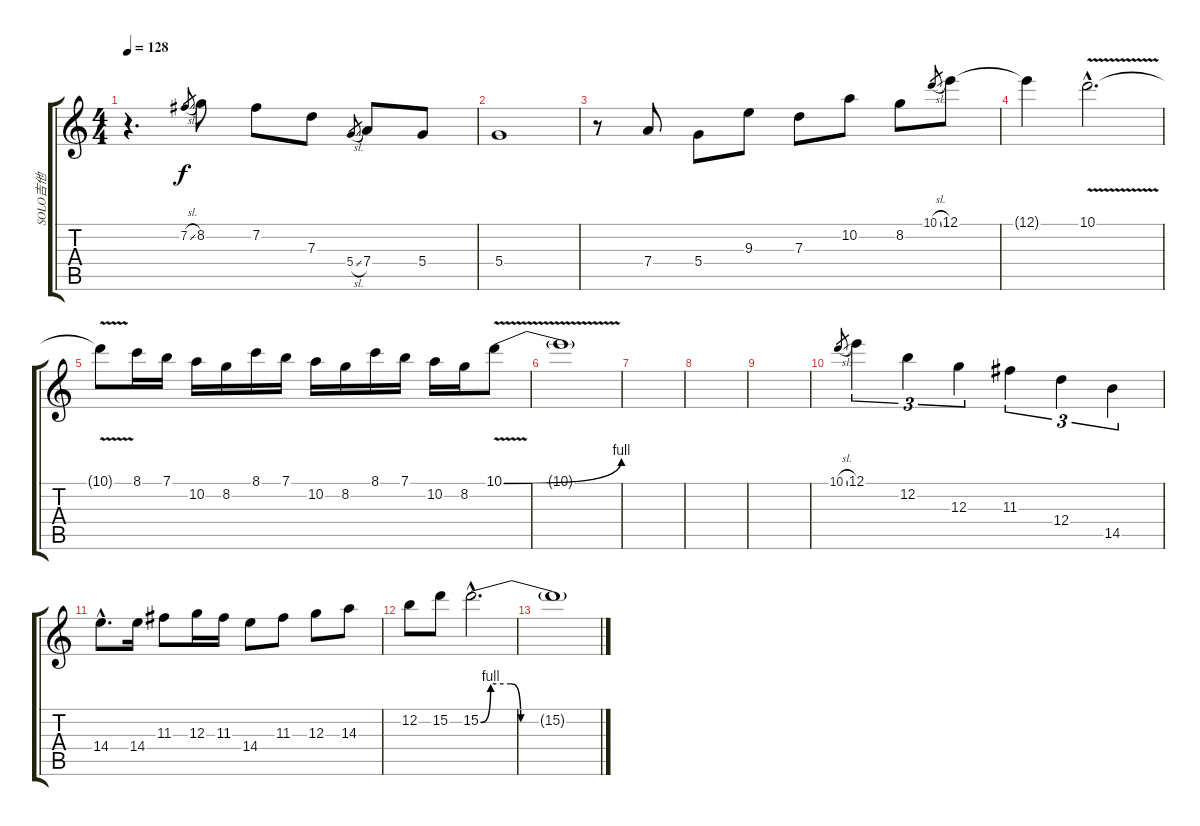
\track ("SOLO吉他" "SOLO吉他") {instrument distortionguitar}
\staff {score tabs}
\tuning (E4 B3 G3 D3 A2 E2) {hide}
\ts (4 4)
\tempo 128
\clef g2
\ks c
r.4{d dy f} 7.2{sl}.8{gr} 8.2.8 7.2.8 7.3.8 5.4{sl}.8{gr} 7.4.8 5.4.8 |
5.4.1 |
r.8 7.4.8 5.4.8 9.3.8 7.3.8 10.2.8 8.2.8 10.1{sl}.8{gr} 12.1.8 |
12.1{t}.4 10.1{v hac}.2{d} |
10.1{t}.8 8.1.16 7.1.16 10.2.16 8.2.16 8.1.16 7.1.16 10.2.16 8.2.16 8.1.16 7.1.16 10.2.16 8.2.16 10.1{be (bend 0 0 60 4) v}.8 |
10.1{t}.1 |
|
|
|
10.1{sl}.8{gr} 12.1.4{tu (3 2)} 12.2.4{tu (3 2)} 12.3.4{tu (3 2)} 11.3.4{tu (3 2)} 12.4.4{tu (3 2)} 14.5.4{tu (3 2)} |
14.4{hac}.8{d} 14.4.16 11.3.8 12.3.16 11.3.16 14.4.8 11.3.8 12.3.8 14.3.8 |
12.2.8 15.2.8 15.2{be (custom 0 0 5 4 15 4 20 0 25 0 30 0 45 0 60 0) hac}.2{d} |
15.2{t}.1
